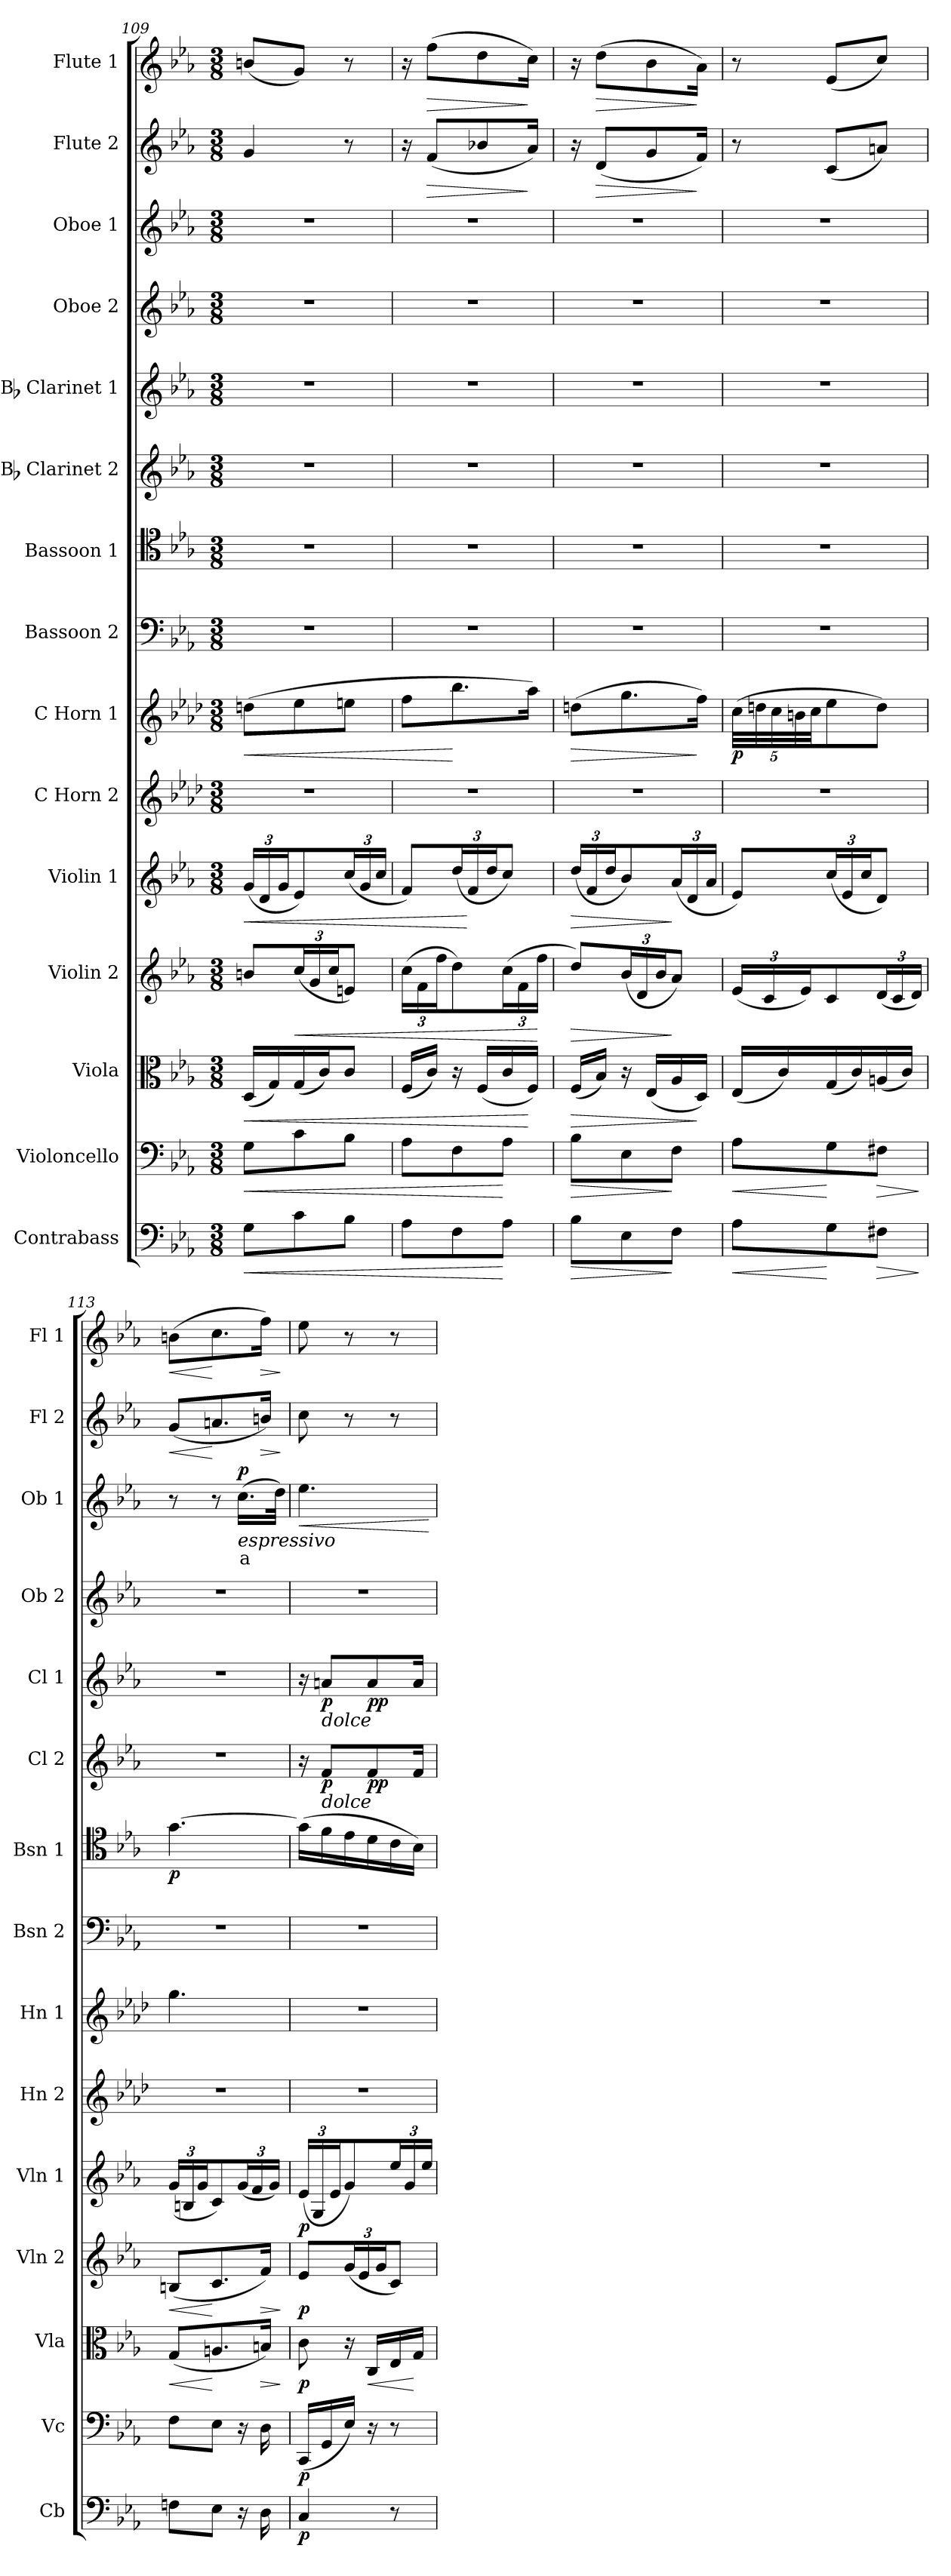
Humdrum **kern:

**kern	**dynam	**kern	**dynam	**kern	**dynam	**kern	**dynam	**kern	**dynam	**kern	**kern	**dynam	**kern	**kern	**dynam	**kern	**dynam	**kern	**dynam	**kern	**kern	**text	**dynam	**kern	**dynam	**kern	**dynam
*part15	*part15	*part14	*part14	*part13	*part13	*part12	*part12	*part11	*part11	*part10	*part9	*part9	*part8	*part7	*part7	*part6	*part6	*part5	*part5	*part4	*part3	*part3	*part3	*part2	*part2	*part1	*part1
*staff15	*staff15	*staff14	*staff14	*staff13	*staff13	*staff12	*staff12	*staff11	*staff11	*staff10	*staff9	*staff9	*staff8	*staff7	*staff7	*staff6	*staff6	*staff5	*staff5	*staff4	*staff3	*staff3	*staff3	*staff2	*staff2	*staff1	*staff1
*I"Contrabass	*	*I"Violoncello	*	*I"Viola	*	*I"Violin 2	*	*I"Violin 1	*	*I"C Horn 2	*I"C Horn 1	*	*I"Bassoon 2	*I"Bassoon 1	*	*I"Bb Clarinet 2	*	*I"Bb Clarinet 1	*	*I"Oboe 2	*I"Oboe 1	*	*	*I"Flute 2	*	*I"Flute 1	*
*I'Cb	*	*I'Vc	*	*I'Vla	*	*I'Vln 2	*	*I'Vln 1	*	*I'Hn 2	*I'Hn 1	*	*I'Bsn 2	*I'Bsn 1	*	*I'Cl 2	*	*I'Cl 1	*	*I'Ob 2	*I'Ob 1	*	*	*I'Fl 2	*	*I'Fl 1	*
*clefF4	*	*clefF4	*	*clefC3	*	*clefG2	*	*clefG2	*	*clefG2	*clefG2	*	*clefF4	*clefC4	*	*clefG2	*	*clefG2	*	*clefG2	*clefG2	*	*	*clefG2	*	*clefG2	*
*ITrd7c12	*	*	*	*	*	*	*	*	*	*ITrd7c12	*ITrd7c12	*	*	*	*	*ITrd1c2	*	*ITrd1c2	*	*	*	*	*	*	*	*	*
*k[b-e-a-]	*	*k[b-e-a-]	*	*k[b-e-a-]	*	*k[b-e-a-]	*	*k[b-e-a-]	*	*k[b-e-a-d-]	*k[b-e-a-d-]	*	*k[b-e-a-]	*k[b-e-a-]	*	*k[b-e-a-d-g-]	*	*k[b-e-a-d-g-]	*	*k[b-e-a-]	*k[b-e-a-]	*	*	*k[b-e-a-]	*	*k[b-e-a-]	*
*M3/8	*	*M3/8	*	*M3/8	*	*M3/8	*	*M3/8	*	*M3/8	*M3/8	*	*M3/8	*M3/8	*	*M3/8	*	*M3/8	*	*M3/8	*M3/8	*	*	*M3/8	*	*M3/8	*
=109	=109	=109	=109	=109	=109	=109	=109	=109	=109	=109	=109	=109	=109	=109	=109	=109	=109	=109	=109	=109	=109	=109	=109	=109	=109	=109	=109
!	!LO:HP:b	!	!LO:HP:b	!	!LO:HP:b	!	!	!	!	!	!	!	!	!	!	!	!	!	!	!	!	!	!	!	!	!	!
*	*	*	*	*	*	*	*	*Xbrackettup	*	*	*	*	*	*	*	*	*	*	*	*	*	*	*	*	*	*	*
!	!	!	!	!	!	!	!	!	!LO:HP:b	!	!	!LO:HP:b	!	!	!	!	!	!	!	!	!	!	!	!	!	!	!
8GG\L	<	8G\L	<	(16D/LL	<	8bn/L	.	(24g/LL	<	4.r	(8dn\L	<	4.r	4.r	.	4.r	.	4.r	.	4.r	4.r	.	.	4g/	.	(8bn/L	.
.	.	.	.	.	.	.	.	24d/	.	.	.	.	.	.	.	.	.	.	.	.	.	.	.	.	.	.	.
.	.	.	.	16G/)	.	.	.	.	.	.	.	.	.	.	.	.	.	.	.	.	.	.	.	.	.	.	.
.	.	.	.	.	.	.	.	24g/J	.	.	.	.	.	.	.	.	.	.	.	.	.	.	.	.	.	.	.
*	*	*	*	*	*	*Xbrackettup	*	*	*	*	*	*	*	*	*	*	*	*	*	*	*	*	*	*	*	*	*
!	!	!	!	!	!	!	!LO:HP:b	!	!	!	!	!	!	!	!	!	!	!	!	!	!	!	!	!	!	!	!
8C\	.	8c\	.	(16G/	.	(24cc/L	<	8e-/)	.	.	8e-\	.	.	.	.	.	.	.	.	.	.	.	.	.	.	8g/J)	.
.	.	.	.	.	.	24g/	.	.	.	.	.	.	.	.	.	.	.	.	.	.	.	.	.	.	.	.	.
.	.	.	.	16c/J)	.	.	.	.	.	.	.	.	.	.	.	.	.	.	.	.	.	.	.	.	.	.	.
.	.	.	.	.	.	24cc/J	.	.	.	.	.	.	.	.	.	.	.	.	.	.	.	.	.	.	.	.	.
8BB-\J	.	8B-\J	.	8c/J	.	8en/J)	.	(24cc/L	.	.	8en\J	.	.	.	.	.	.	.	.	.	.	.	.	8r	.	8r	.
.	.	.	.	.	.	.	.	24g/	.	.	.	.	.	.	.	.	.	.	.	.	.	.	.	.	.	.	.
.	.	.	.	.	.	.	.	24cc/JJ	.	.	.	.	.	.	.	.	.	.	.	.	.	.	.	.	.	.	.
=110	=110	=110	=110	=110	=110	=110	=110	=110	=110	=110	=110	=110	=110	=110	=110	=110	=110	=110	=110	=110	=110	=110	=110	=110	=110	=110	=110
8AA-\L	.	8A-\L	.	(16F/LL	.	(24cc\LL	.	8f/L)	.	4.r	8f\L	.	4.r	4.r	.	4.r	.	4.r	.	4.r	4.r	.	.	16r	.	16r	.
.	.	.	.	.	.	24f\	.	.	.	.	.	.	.	.	.	.	.	.	.	.	.	.	.	.	.	.	.
!	!	!	!	!	!	!	!	!	!	!	!	!	!	!	!	!	!	!	!	!	!	!	!	!	!LO:HP:b	!	!LO:HP:b
.	.	.	.	16c/JJ)	.	.	.	.	.	.	.	.	.	.	.	.	.	.	.	.	.	.	.	(8f/L	>	(8ff\L	>
.	.	.	.	.	.	24ff\J	.	.	.	.	.	.	.	.	.	.	.	.	.	.	.	.	.	.	.	.	.
8FF\	.	8F\	.	16r	.	8dd\)	.	(24dd/L	.	.	8.b-\	[	.	.	.	.	.	.	.	.	.	.	.	.	.	.	.
.	.	.	.	.	.	.	.	24f/	[	.	.	.	.	.	.	.	.	.	.	.	.	.	.	.	.	.	.
.	.	.	.	(16F/LL	.	.	.	.	.	.	.	.	.	.	.	.	.	.	.	.	.	.	.	8b-X/	.	8dd\	.
.	.	.	.	.	.	.	.	24dd/J	.	.	.	.	.	.	.	.	.	.	.	.	.	.	.	.	.	.	.
8AA-\J	[	8A-\J	[	16c/	.	(24cc\L	.	8cc/J)	.	.	.	.	.	.	.	.	.	.	.	.	.	.	.	.	.	.	.
.	.	.	.	.	.	24f\	.	.	.	.	.	.	.	.	.	.	.	.	.	.	.	.	.	.	.	.	.
.	.	.	.	16F/JJ)	[	.	.	.	.	.	16a-\Jk)	.	.	.	.	.	.	.	.	.	.	.	.	16a-/Jk)	]	16cc\Jk)	]
.	.	.	.	.	.	24ff\JJ	[	.	.	.	.	.	.	.	.	.	.	.	.	.	.	.	.	.	.	.	.
=111	=111	=111	=111	=111	=111	=111	=111	=111	=111	=111	=111	=111	=111	=111	=111	=111	=111	=111	=111	=111	=111	=111	=111	=111	=111	=111	=111
!	!LO:HP:b	!	!LO:HP:b	!	!LO:HP:b	!	!LO:HP:b	!	!LO:HP:b	!	!	!LO:HP:b	!	!	!	!	!	!	!	!	!	!	!	!	!	!	!
8BB-\L	>	8B-\L	>	(16F/LL	>	8dd/L)	>	(24dd/LL	>	4.r	(8dn\L	>	4.r	4.r	.	4.r	.	4.r	.	4.r	4.r	.	.	16r	.	16r	.
.	.	.	.	.	.	.	.	24f/	.	.	.	.	.	.	.	.	.	.	.	.	.	.	.	.	.	.	.
!	!	!	!	!	!	!	!	!	!	!	!	!	!	!	!	!	!	!	!	!	!	!	!	!	!LO:HP:b	!	!LO:HP:b
.	.	.	.	16B-/JJ)	.	.	.	.	.	.	.	.	.	.	.	.	.	.	.	.	.	.	.	(8d/L	>	(8dd\L	>
.	.	.	.	.	.	.	.	24dd/J	.	.	.	.	.	.	.	.	.	.	.	.	.	.	.	.	.	.	.
8EE-\	.	8E-\	.	16r	.	(24b-/L	.	8b-/)	.	.	8.g\	.	.	.	.	.	.	.	.	.	.	.	.	.	.	.	.
.	.	.	.	.	.	24d/	.	.	.	.	.	.	.	.	.	.	.	.	.	.	.	.	.	.	.	.	.
.	.	.	.	(16E-/LL	.	.	.	.	.	.	.	.	.	.	.	.	.	.	.	.	.	.	.	8g/	.	8b-\	.
.	.	.	.	.	.	24b-/J	.	.	.	.	.	.	.	.	.	.	.	.	.	.	.	.	.	.	.	.	.
8FF\J	]	8F\J	]	16A-/	.	8a-/J)	]	(24a-/L	]	.	.	.	.	.	.	.	.	.	.	.	.	.	.	.	.	.	.
.	.	.	.	.	.	.	.	24d/	.	.	.	.	.	.	.	.	.	.	.	.	.	.	.	.	.	.	.
.	.	.	.	16D/JJ)	]	.	.	.	.	.	16f\Jk)	]	.	.	.	.	.	.	.	.	.	.	.	16f/Jk)	]	16a-\Jk)	]
.	.	.	.	.	.	.	.	24a-/JJ	.	.	.	.	.	.	.	.	.	.	.	.	.	.	.	.	.	.	.
=112	=112	=112	=112	=112	=112	=112	=112	=112	=112	=112	=112	=112	=112	=112	=112	=112	=112	=112	=112	=112	=112	=112	=112	=112	=112	=112	=112
!	!LO:HP:b	!	!LO:HP:b	!	!	!	!	!	!	!	!	!	!	!	!	!	!	!	!	!	!	!	!	!	!	!	!
*	*	*	*	*	*	*	*	*	*	*	*Xbrackettup	*	*	*	*	*	*	*	*	*	*	*	*	*	*	*	*
!	!	!	!	!	!	!	!	!	!	!	!	!LO:DY:b	!	!	!	!	!	!	!	!	!	!	!	!	!	!	!
8AA-\L	<	8A-\L	<	(16E-/LL	.	(24e-/LL	.	8e-/L)	.	4.r	(40c\LLL	p	4.r	4.r	.	4.r	.	4.r	.	4.r	4.r	.	.	8r	.	8r	.
.	.	.	.	.	.	.	.	.	.	.	40dn\	.	.	.	.	.	.	.	.	.	.	.	.	.	.	.	.
.	.	.	.	.	.	24c/	.	.	.	.	.	.	.	.	.	.	.	.	.	.	.	.	.	.	.	.	.
.	.	.	.	.	.	.	.	.	.	.	40c\	.	.	.	.	.	.	.	.	.	.	.	.	.	.	.	.
.	.	.	.	16c/)	.	.	.	.	.	.	.	.	.	.	.	.	.	.	.	.	.	.	.	.	.	.	.
.	.	.	.	.	.	.	.	.	.	.	40Bn\	.	.	.	.	.	.	.	.	.	.	.	.	.	.	.	.
.	.	.	.	.	.	24e-/J)	.	.	.	.	.	.	.	.	.	.	.	.	.	.	.	.	.	.	.	.	.
.	.	.	.	.	.	.	.	.	.	.	40c\JJ	.	.	.	.	.	.	.	.	.	.	.	.	.	.	.	.
8GG\	[	8G\	[	(16G/	.	8c/	.	(24cc/L	.	.	8e-\	.	.	.	.	.	.	.	.	.	.	.	.	(8c/L	.	(8e-/L	.
.	.	.	.	.	.	.	.	24e-/	.	.	.	.	.	.	.	.	.	.	.	.	.	.	.	.	.	.	.
.	.	.	.	16c/)	.	.	.	.	.	.	.	.	.	.	.	.	.	.	.	.	.	.	.	.	.	.	.
.	.	.	.	.	.	.	.	24cc/J	.	.	.	.	.	.	.	.	.	.	.	.	.	.	.	.	.	.	.
!	!LO:HP:b	!	!LO:HP:b	!	!	!	!	!	!	!	!	!	!	!	!	!	!	!	!	!	!	!	!	!	!	!	!
8FF#X\J	>	8F#X\J	>	(16An/	.	(24d/L	.	8d/J)	.	.	8d\J)	.	.	.	.	.	.	.	.	.	.	.	.	8an/J)	.	8cc/J)	.
.	.	.	.	.	.	24c/	.	.	.	.	.	.	.	.	.	.	.	.	.	.	.	.	.	.	.	.	.
.	.	.	.	16c/JJ)	.	.	.	.	.	.	.	.	.	.	.	.	.	.	.	.	.	.	.	.	.	.	.
.	.	.	.	.	.	24d/JJ)	.	.	.	.	.	.	.	.	.	.	.	.	.	.	.	.	.	.	.	.	.
.	]	.	]	.	.	.	.	.	.	.	.	.	.	.	.	.	.	.	.	.	.	.	.	.	.	.	.
=113	=113	=113	=113	=113	=113	=113	=113	=113	=113	=113	=113	=113	=113	=113	=113	=113	=113	=113	=113	=113	=113	=113	=113	=113	=113	=113	=113
!	!	!	!	!	!LO:HP:b	!	!LO:HP:b	!	!	!	!	!	!	!	!LO:DY:b	!	!	!	!	!	!	!	!	!	!LO:HP:b	!	!LO:HP:b
8FFn\L	.	8F\L	.	(8G/L	<	(8Bn/L	<	(24g/LL	.	4.r	4.g\	.	4.r	[4.g\	p	4.r	.	4.r	.	4.r	8r	.	.	(8g/L	<	(8bn\L	<
.	.	.	.	.	.	.	.	24Bn/	.	.	.	.	.	.	.	.	.	.	.	.	.	.	.	.	.	.	.
.	.	.	.	.	.	.	.	24g/J	.	.	.	.	.	.	.	.	.	.	.	.	.	.	.	.	.	.	.
8EE-\J	.	8E-\J	.	8.An/	[	8.c/	[	8c/)	.	.	.	.	.	.	.	.	.	.	.	.	8r	.	.	8.an/	[	8.cc\	[
!	!	!	!	!	!	!	!	!	!	!	!	!	!	!	!	!	!	!	!	!	!LO:TX:b:i:t=espressivo	!	!	!	!	!	!
!	!	!	!	!	!	!	!	!	!	!	!	!	!	!	!	!	!	!	!	!	!	!LO:LY:b:color=#FF0000	!LO:DY:b	!	!	!	!
16r	.	16r	.	.	.	.	.	(24g/L	.	.	.	.	.	.	.	.	.	.	.	.	(16.cc\LL	a	p	.	.	.	.
.	.	.	.	.	.	.	.	24f/	.	.	.	.	.	.	.	.	.	.	.	.	.	.	.	.	.	.	.
!	!	!	!	!	!LO:HP:b	!	!LO:HP:b	!	!	!	!	!	!	!	!	!	!	!	!	!	!	!	!	!	!LO:HP:b	!	!LO:HP:b
16DD\	.	16D\	.	16Bn/Jk)	>	16f/Jk)	>	.	.	.	.	.	.	.	.	.	.	.	.	.	.	.	.	16bn/Jk)	>	16ff\Jk)	>
.	.	.	.	.	.	.	.	24g/JJ)	.	.	.	.	.	.	.	.	.	.	.	.	.	.	.	.	.	.	.
.	.	.	.	.	.	.	.	.	.	.	.	.	.	.	.	.	.	.	.	.	32dd\JJk)	.	.	.	.	.	.
.	.	.	.	.	]	.	]	.	.	.	.	.	.	.	.	.	.	.	.	.	.	.	.	.	]	.	]
=114	=114	=114	=114	=114	=114	=114	=114	=114	=114	=114	=114	=114	=114	=114	=114	=114	=114	=114	=114	=114	=114	=114	=114	=114	=114	=114	=114
!	!LO:DY:b	!	!LO:DY:b	!	!LO:DY:b	!	!LO:DY:b	!	!LO:DY:b	!	!	!	!	!	!	!	!	!	!	!	!	!	!LO:HP:b	!	!	!	!
4CC/	p	(16CC/LL	p	8c\	p	8e-/L	p	(24e-/LL	p	4.r	4.r	.	4.r	(16g\LL]	.	16r	.	16r	.	4.r	4.ee-\	.	<	8cc\	.	8ee-\	.
.	.	.	.	.	.	.	.	24G/	.	.	.	.	.	.	.	.	.	.	.	.	.	.	.	.	.	.	.
!	!	!	!	!	!	!	!	!	!	!	!	!	!	!	!	!	!	!LO:TX:b:i:t=dolce	!	!	!	!	!	!	!	!	!
!	!	!	!	!	!	!	!	!	!	!	!	!	!	!	!	!LO:TX:b:i:t=dolce	!	!	!	!	!	!	!	!	!	!	!
!	!	!	!	!	!	!	!	!	!	!	!	!	!	!	!	!	!LO:DY:b	!	!LO:DY:b	!	!	!	!	!	!	!	!
.	.	16GG/	.	.	.	.	.	.	.	.	.	.	.	16f\	.	8e-/L	p	8gn/L	p	.	.	.	.	.	.	.	.
.	.	.	.	.	.	.	.	24e-/J	.	.	.	.	.	.	.	.	.	.	.	.	.	.	.	.	.	.	.
.	.	16E-/JJ)	.	16r	.	(24g/L	.	8g/)	.	.	.	.	.	16e-\	.	.	.	.	.	.	.	.	.	8r	.	8r	.
.	.	.	.	.	.	24e-/	.	.	.	.	.	.	.	.	.	.	.	.	.	.	.	.	.	.	.	.	.
!	!	!	!	!	!LO:HP:b	!	!	!	!	!	!	!	!	!	!	!	!LO:DY:b	!	!LO:DY:b	!	!	!	!	!	!	!	!
.	.	16r	.	16C/LL	<	.	.	.	.	.	.	.	.	16d\	.	8e-/	pp	8g/	pp	.	.	.	.	.	.	.	.
.	.	.	.	.	.	24g/J	.	.	.	.	.	.	.	.	.	.	.	.	.	.	.	.	.	.	.	.	.
8r	.	8r	.	16E-/	.	8c/J)	.	24ee-/L	.	.	.	.	.	16c\	.	.	.	.	.	.	.	.	.	8r	.	8r	.
.	.	.	.	.	.	.	.	24g/	.	.	.	.	.	.	.	.	.	.	.	.	.	.	.	.	.	.	.
.	.	.	.	16G/JJ	[	.	.	.	.	.	.	.	.	16B-\JJ)	.	16e-/Jk	.	16g/Jk	.	.	.	.	.	.	.	.	.
.	.	.	.	.	.	.	.	24ee-/JJ	.	.	.	.	.	.	.	.	.	.	.	.	.	.	.	.	.	.	.
.	.	.	.	.	.	.	.	.	.	.	.	.	.	.	.	.	.	.	.	.	.	.	[	.	.	.	.
=	=	=	=	=	=	=	=	=	=	=	=	=	=	=	=	=	=	=	=	=	=	=	=	=	=	=	=
*-	*-	*-	*-	*-	*-	*-	*-	*-	*-	*-	*-	*-	*-	*-	*-	*-	*-	*-	*-	*-	*-	*-	*-	*-	*-	*-	*-
